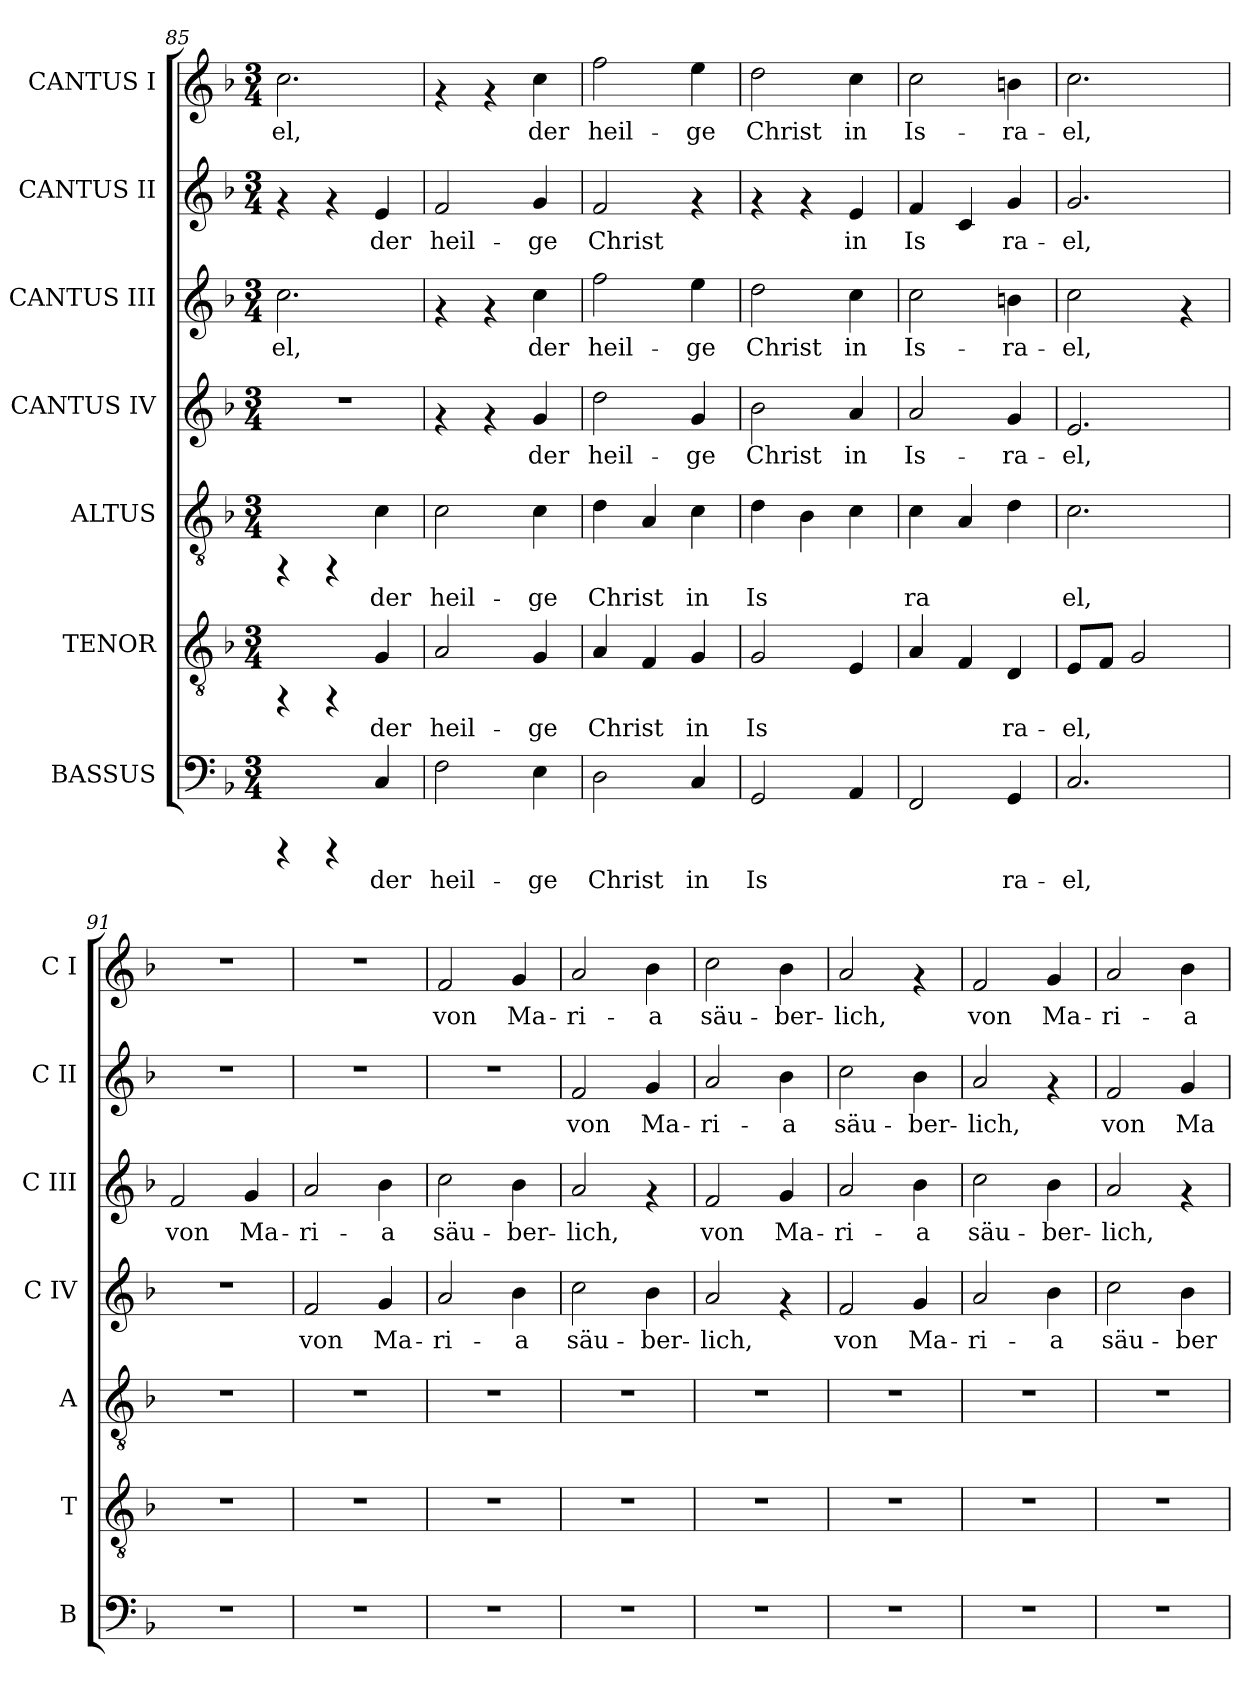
**kern	**text	**kern	**text	**kern	**text	**kern	**text	**kern	**text	**kern	**text	**kern	**text
*part7	*part7	*part6	*part6	*part5	*part5	*part4	*part4	*part3	*part3	*part2	*part2	*part1	*part1
*staff7	*staff7	*staff6	*staff6	*staff5	*staff5	*staff4	*staff4	*staff3	*staff3	*staff2	*staff2	*staff1	*staff1
*I"BASSUS	*	*I"TENOR	*	*I"ALTUS	*	*I"CANTUS IV	*	*I"CANTUS III	*	*I"CANTUS II	*	*I"CANTUS I	*
*I'B	*	*I'T	*	*I'A	*	*I'C IV	*	*I'C III	*	*I'C II	*	*I'C I	*
*clefF4	*	*clefGv2	*	*clefGv2	*	*clefG2	*	*clefG2	*	*clefG2	*	*clefG2	*
*k[b-]	*	*k[b-]	*	*k[b-]	*	*k[b-]	*	*k[b-]	*	*k[b-]	*	*k[b-]	*
*F:	*	*F:	*	*F:	*	*F:	*	*F:	*	*F:	*	*F:	*
*M3/4	*	*M3/4	*	*M3/4	*	*M3/4	*	*M3/4	*	*M3/4	*	*M3/4	*
=85	=85	=85	=85	=85	=85	=85	=85	=85	=85	=85	=85	=85	=85
!	!	!	!	!	!	!	!	!	!LO:LY:b:cj	!	!	!	!LO:LY:b:cj
4rCCC	.	4rFF	.	4rFF	.	2.r	.	2.cc\	-el,	4rf	.	2.cc\	-el,
4rCCC	.	4rFF	.	4rFF	.	.	.	.	.	4rf	.	.	.
!	!LO:LY:b:cj	!	!LO:LY:b:cj	!	!LO:LY:b:cj	!	!	!	!	!	!LO:LY:b:cj	!	!
4C/	der	4G/	der	4c\	der	.	.	.	.	4e/	der	.	.
=86	=86	=86	=86	=86	=86	=86	=86	=86	=86	=86	=86	=86	=86
!	!LO:LY:b:cj	!	!LO:LY:b:cj	!	!LO:LY:b:cj	!	!	!	!	!	!LO:LY:b:cj	!	!
2F\	heil-	2A/	heil-	2c\	heil-	4rf	.	4rf	.	2f/	heil-	4rf	.
.	.	.	.	.	.	4rf	.	4rf	.	.	.	4rf	.
!	!LO:LY:b:cj	!	!LO:LY:b:cj	!	!LO:LY:b:cj	!	!LO:LY:b:cj	!	!LO:LY:b:cj	!	!LO:LY:b:cj	!	!LO:LY:b:cj
4E\	-ge	4G/	-ge	4c\	-ge	4g/	der	4cc\	der	4g/	-ge	4cc\	der
=87	=87	=87	=87	=87	=87	=87	=87	=87	=87	=87	=87	=87	=87
!	!LO:LY:b:cj	!	!LO:LY:b:cj	!	!LO:LY:b:cj	!	!LO:LY:b:cj	!	!LO:LY:b:cj	!	!LO:LY:b:cj	!	!LO:LY:b:cj
2D\	Christ	4A/	Christ	4d\	Christ	2dd\	heil-	2ff\	heil-	2f/	Christ	2ff\	heil-
!	!	!	!LO:LY:b:cj	!	!LO:LY:b:cj	!	!	!	!	!	!	!	!
.	.	4F/	.	4A/	.	.	.	.	.	.	.	.	.
!	!LO:LY:b:cj	!	!LO:LY:b:cj	!	!LO:LY:b:cj	!	!LO:LY:b:cj	!	!LO:LY:b:cj	!	!	!	!LO:LY:b:cj
4C/	in	4G/	in	4c\	in	4g/	-ge	4ee\	-ge	4rf	.	4ee\	-ge
!!LO:PB:g=z
=88	=88	=88	=88	=88	=88	=88	=88	=88	=88	=88	=88	=88	=88
!	!LO:LY:b:cj	!	!LO:LY:b:cj	!	!LO:LY:b:cj	!	!LO:LY:b:cj	!	!LO:LY:b:cj	!	!	!	!LO:LY:b:cj
2GG/	Is-	2G/	Is-	4d\	Is-	2b-\	Christ	2dd\	Christ	4rf	.	2dd\	Christ
!	!	!	!	!	!LO:LY:b:cj	!	!	!	!	!	!	!	!
.	.	.	.	4B-\	--	.	.	.	.	4rf	.	.	.
!	!LO:LY:b:cj	!	!LO:LY:b:cj	!	!LO:LY:b:cj	!	!LO:LY:b:cj	!	!LO:LY:b:cj	!	!LO:LY:b:cj	!	!LO:LY:b:cj
4AA/	--	4E/	--	4c\	--	4a/	in	4cc\	in	4e/	in	4cc\	in
=89	=89	=89	=89	=89	=89	=89	=89	=89	=89	=89	=89	=89	=89
!	!LO:LY:b:cj	!	!LO:LY:b:cj	!	!LO:LY:b:cj	!	!LO:LY:b:cj	!	!LO:LY:b:cj	!	!LO:LY:b:cj	!	!LO:LY:b:cj
2FF/	--	4A/	--	4c\	-ra-	2a/	Is-	2cc\	Is-	4f/	Is-	2cc\	Is-
!	!	!	!LO:LY:b:cj	!	!LO:LY:b:cj	!	!	!	!	!	!LO:LY:b:cj	!	!
.	.	4F/	--	4A/	--	.	.	.	.	4c/	--	.	.
!	!LO:LY:b:cj	!	!LO:LY:b:cj	!	!LO:LY:b:cj	!	!LO:LY:b:cj	!	!LO:LY:b:cj	!	!LO:LY:b:cj	!	!LO:LY:b:cj
4GG/	-ra-	4D/	-ra-	4d\	--	4g/	-ra-	4bn\	-ra-	4g/	-ra-	4bn\	-ra-
=90	=90	=90	=90	=90	=90	=90	=90	=90	=90	=90	=90	=90	=90
!	!LO:LY:b:cj	!	!LO:LY:b:cj	!	!LO:LY:b:cj	!	!LO:LY:b:cj	!	!LO:LY:b:cj	!	!LO:LY:b:cj	!	!LO:LY:b:cj
2.C/	-el,	8E/L	-el,	2.c\	-el,	2.e/	-el,	2cc\	-el,	2.g/	-el,	2.cc\	-el,
!	!	!	!LO:LY:b:cj	!	!	!	!	!	!	!	!	!	!
.	.	8F/J	.	.	.	.	.	.	.	.	.	.	.
!	!	!	!LO:LY:b:cj	!	!	!	!	!	!	!	!	!	!
.	.	2G/	.	.	.	.	.	.	.	.	.	.	.
.	.	.	.	.	.	.	.	4rf	.	.	.	.	.
=91	=91	=91	=91	=91	=91	=91	=91	=91	=91	=91	=91	=91	=91
!	!	!	!	!	!	!	!	!	!LO:LY:b:cj	!	!	!	!
2.r	.	2.r	.	2.r	.	2.r	.	2f/	von	2.r	.	2.r	.
!	!	!	!	!	!	!	!	!	!LO:LY:b:cj	!	!	!	!
.	.	.	.	.	.	.	.	4g/	Ma-	.	.	.	.
=92	=92	=92	=92	=92	=92	=92	=92	=92	=92	=92	=92	=92	=92
!	!	!	!	!	!	!	!LO:LY:b:cj	!	!LO:LY:b:cj	!	!	!	!
2.r	.	2.r	.	2.r	.	2f/	von	2a/	-ri-	2.r	.	2.r	.
!	!	!	!	!	!	!	!LO:LY:b:cj	!	!LO:LY:b:cj	!	!	!	!
.	.	.	.	.	.	4g/	Ma-	4b-\	-a	.	.	.	.
=93	=93	=93	=93	=93	=93	=93	=93	=93	=93	=93	=93	=93	=93
!	!	!	!	!	!	!	!LO:LY:b:cj	!	!LO:LY:b:cj	!	!	!	!LO:LY:b:cj
2.r	.	2.r	.	2.r	.	2a/	-ri-	2cc\	säu-	2.r	.	2f/	von
!	!	!	!	!	!	!	!LO:LY:b:cj	!	!LO:LY:b:cj	!	!	!	!LO:LY:b:cj
.	.	.	.	.	.	4b-\	-a	4b-\	-ber-	.	.	4g/	Ma-
=94	=94	=94	=94	=94	=94	=94	=94	=94	=94	=94	=94	=94	=94
!	!	!	!	!	!	!	!LO:LY:b:cj	!	!LO:LY:b:cj	!	!LO:LY:b:cj	!	!LO:LY:b:cj
2.r	.	2.r	.	2.r	.	2cc\	säu-	2a/	-lich,	2f/	von	2a/	-ri-
!	!	!	!	!	!	!	!LO:LY:b:cj	!	!	!	!LO:LY:b:cj	!	!LO:LY:b:cj
.	.	.	.	.	.	4b-\	-ber-	4rf	.	4g/	Ma-	4b-\	-a
=95	=95	=95	=95	=95	=95	=95	=95	=95	=95	=95	=95	=95	=95
!	!	!	!	!	!	!	!LO:LY:b:cj	!	!LO:LY:b:cj	!	!LO:LY:b:cj	!	!LO:LY:b:cj
2.r	.	2.r	.	2.r	.	2a/	-lich,	2f/	von	2a/	-ri-	2cc\	säu-
!	!	!	!	!	!	!	!	!	!LO:LY:b:cj	!	!LO:LY:b:cj	!	!LO:LY:b:cj
.	.	.	.	.	.	4rf	.	4g/	Ma-	4b-\	-a	4b-\	-ber-
=96	=96	=96	=96	=96	=96	=96	=96	=96	=96	=96	=96	=96	=96
!	!	!	!	!	!	!	!LO:LY:b:cj	!	!LO:LY:b:cj	!	!LO:LY:b:cj	!	!LO:LY:b:cj
2.r	.	2.r	.	2.r	.	2f/	von	2a/	-ri-	2cc\	säu-	2a/	-lich,
!	!	!	!	!	!	!	!LO:LY:b:cj	!	!LO:LY:b:cj	!	!LO:LY:b:cj	!	!
.	.	.	.	.	.	4g/	Ma-	4b-\	-a	4b-\	-ber-	4rf	.
=97	=97	=97	=97	=97	=97	=97	=97	=97	=97	=97	=97	=97	=97
!	!	!	!	!	!	!	!LO:LY:b:cj	!	!LO:LY:b:cj	!	!LO:LY:b:cj	!	!LO:LY:b:cj
2.r	.	2.r	.	2.r	.	2a/	-ri-	2cc\	säu-	2a/	-lich,	2f/	von
!	!	!	!	!	!	!	!LO:LY:b:cj	!	!LO:LY:b:cj	!	!	!	!LO:LY:b:cj
.	.	.	.	.	.	4b-\	-a	4b-\	-ber-	4rf	.	4g/	Ma-
=98	=98	=98	=98	=98	=98	=98	=98	=98	=98	=98	=98	=98	=98
!	!	!	!	!	!	!	!LO:LY:b:cj	!	!LO:LY:b:cj	!	!LO:LY:b:cj	!	!LO:LY:b:cj
2.r	.	2.r	.	2.r	.	2cc\	säu-	2a/	-lich,	2f/	von	2a/	-ri-
!	!	!	!	!	!	!	!LO:LY:b:cj	!	!	!	!LO:LY:b:cj	!	!LO:LY:b:cj
.	.	.	.	.	.	4b-\	-ber-	4rf	.	4g/	Ma-	4b-\	-a
=	=	=	=	=	=	=	=	=	=	=	=	=	=
*-	*-	*-	*-	*-	*-	*-	*-	*-	*-	*-	*-	*-	*-
